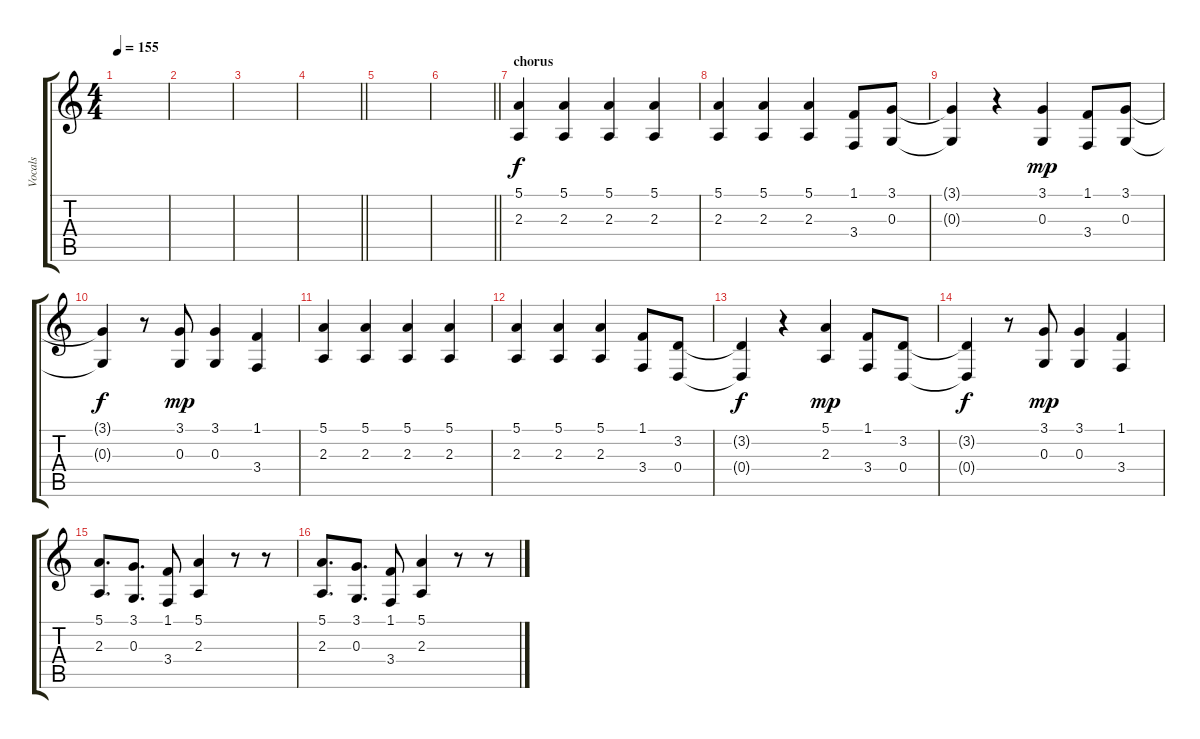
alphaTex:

\track ("Vocals" "Vocals") {instrument oboe}
\staff {score tabs}
\tuning (E4 B3 G3 D3 A2 D2) {hide}
\ts (4 4)
\tempo 155
\clef g2
\ks c
|
|
|
\barLineRight lightlight
|
|
\barLineRight lightlight
|
\section ("" "chorus")
(5.1 2.3).4 (5.1 2.3).4 (5.1 2.3).4 (5.1 2.3).4 |
(5.1 2.3).4 (5.1 2.3).4 (5.1 2.3).4 (1.1 3.4).8 (3.1 0.3).8 |
(3.1{t} 0.3{t}).4{dy f} r.4 (3.1 0.3).4{dy mp} (1.1 3.4).8 (3.1 0.3).8 |
(3.1{t} 0.3{t}).4{dy f} r.8 (3.1 0.3).8{dy mp} (3.1 0.3).4 (1.1 3.4).4 |
(5.1 2.3).4 (5.1 2.3).4 (5.1 2.3).4 (5.1 2.3).4 |
(5.1 2.3).4 (5.1 2.3).4 (5.1 2.3).4 (1.1 3.4).8 (3.2 0.4).8 |
(3.2{t} 0.4{t}).4{dy f} r.4 (5.1 2.3).4{dy mp} (1.1 3.4).8 (3.2 0.4).8 |
(3.2{t} 0.4{t}).4{dy f} r.8 (3.1 0.3).8{dy mp} (3.1 0.3).4 (1.1 3.4).4 |
(5.1 2.3).8{d} (3.1 0.3).8{d} (1.1 3.4).8 (5.1 2.3).4 r.8 r.8 |
(5.1 2.3).8{d} (3.1 0.3).8{d} (1.1 3.4).8 (5.1 2.3).4 r.8 r.8
